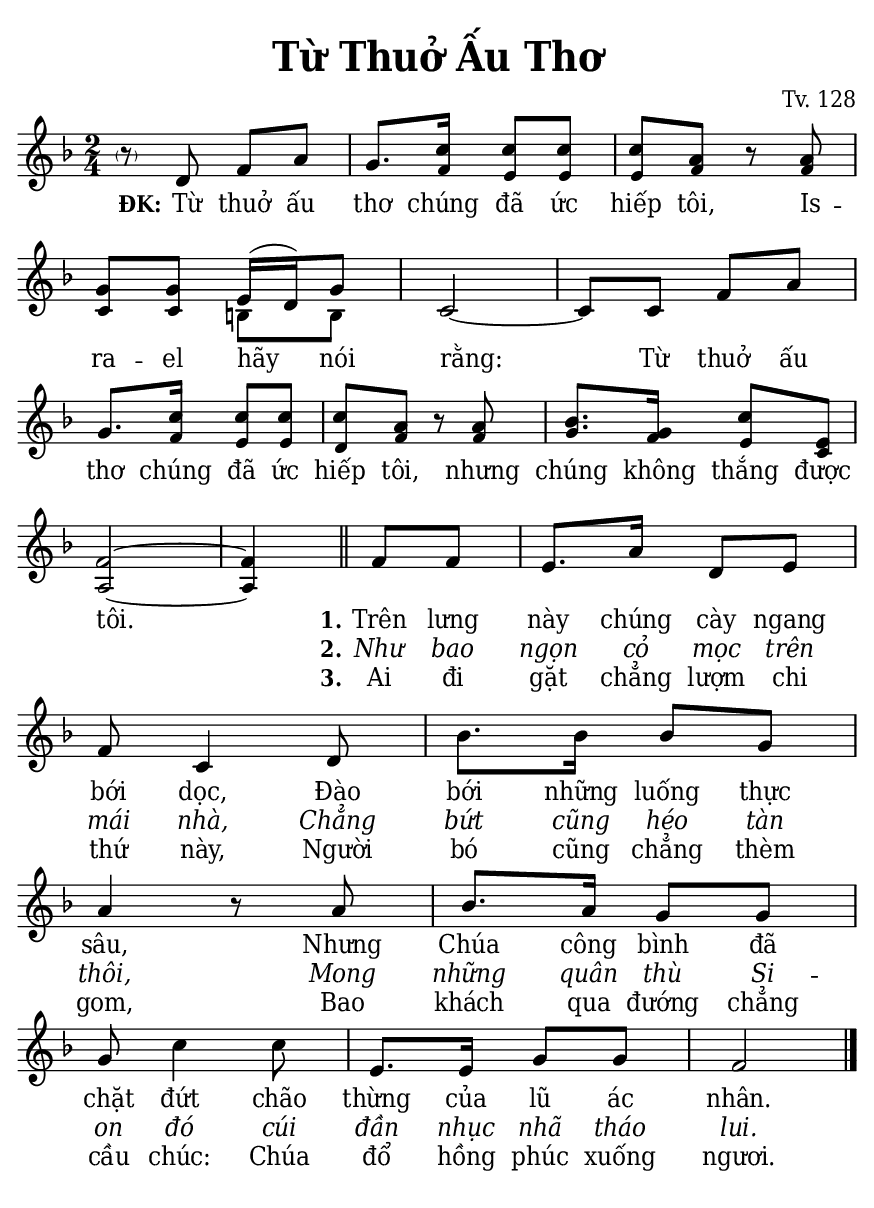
% Cài đặt chung\
\version "2.22.1"
\include "english.ly"

\header {
  title = \markup { \fontsize #1 "Từ Thuở Ấu Thơ" }
  composer = "Tv. 128"
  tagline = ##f
}

% Nhạc phiên khúc
nhacPhienKhucSop = \relative c' {
  \parenthesize r8 d f a |
  g8. c16 c8 c |
  c a r a |
  g g e16 (d) g8 |
  c,2 ~ |
  c8 c f a |
  g8. c16 c8 c |
  c a r a |
  bf8. g16 c8 e, |
  f2 ~ |
  f4 \bar "||"
  
  f8 f |
  e8. a16 d,8 e |
  f c4 d8 |
  bf'8. bf16 bf8 g |
  a4 r8 a |
  bf8. a16 g8 g |
  g c4 c8 |
  e,8. e16 g8 g |
  f2 \bar "|."
}

nhacPhienKhucAlto = \relative c' {
  \parenthesize r8 d f a |
  g8. f16 e8 e |
  e f r f |
  c c b! [b] |
  c2 ~ |
  c8 c f a |
  g8. f16 e8 e |
  d f r f |
  g8. f16 e8 c |
  a2 ~ |
  a4
}

% Lời phiên khúc
loiPhienKhucSop = \lyrics {
  \set stanza = "ĐK:"
  Từ thuở ấu thơ chúng đã ức hiếp tôi,
  Is -- ra -- el hãy nói rằng:
  Từ thuở ấu thơ chúng đã ức hiếp tôi,
  nhưng chúng không thắng được tôi.
  <<
    {
      \set stanza = "1."
      Trên lưng này chúng cày ngang bới dọc,
      Đào bới những luống thực sâu,
      Nhưng Chúa công bình đã chặt đứt
      chão thừng của lũ ác nhân.
    }
    \new Lyrics {
	    \set associatedVoice = "beSop"
	    \set stanza = "2."
      \override Lyrics.LyricText.font-shape = #'italic
	    Như bao ngọn cỏ mọc trên mái nhà,
	    Chẳng bứt cũng héo tàn thôi,
	    Mong những quân thù Si -- on đó
	    cúi đần nhục nhã tháo lui.
    }
    \new Lyrics {
	    \set associatedVoice = "beSop"
	    \set stanza = "3."
	    Ai đi gặt chẳng lượm chi thứ này,
	    Người bó cũng chẳng thèm gom,
	    Bao khách qua đướng chẳng cầu chúc:
	    Chúa đổ hồng phúc xuống ngươi.
    }
  >>
}

% Dàn trang
\paper {
  #(set-paper-size "a5")
  top-margin = 3\mm
  bottom-margin = 3\mm
  left-margin = 3\mm
  right-margin = 3\mm
  indent = #0
  #(define fonts
	 (make-pango-font-tree "Deja Vu Serif Condensed"
	 		       "Deja Vu Serif Condensed"
			       "Deja Vu Serif Condensed"
			       (/ 20 20)))
  print-page-number = ##f
}

TongNhip = {
  \key f \major \time 2/4
  \set Timing.beamExceptions = #'()
  \set Timing.baseMoment = #(ly:make-moment 1/4)
}

% Đổi kích thước nốt cho bè phụ
notBePhu =
#(define-music-function (font-size music) (number? ly:music?)
   (for-some-music
     (lambda (m)
       (if (music-is-of-type? m 'rhythmic-event)
           (begin
             (set! (ly:music-property m 'tweaks)
                   (cons `(font-size . ,font-size)
                         (ly:music-property m 'tweaks)))
             #t)
           #f))
     music)
   music)

\score {
  \new ChoirStaff <<
    \new Staff \with {
        \consists "Merge_rests_engraver"
        printPartCombineTexts = ##f
      }
      <<
      \new Voice \TongNhip \partCombine 
        \nhacPhienKhucSop
        \notBePhu -1 { \nhacPhienKhucAlto }
      \new NullVoice = beSop \nhacPhienKhucSop
      \new Lyrics \lyricsto beSop \loiPhienKhucSop
      >>
  >>
  \layout {
    \override Lyrics.LyricSpace.minimum-distance = #1.5
    \override Score.BarNumber.break-visibility = ##(#f #f #f)
    \override Score.SpacingSpanner.uniform-stretching = ##t
  } 
}
